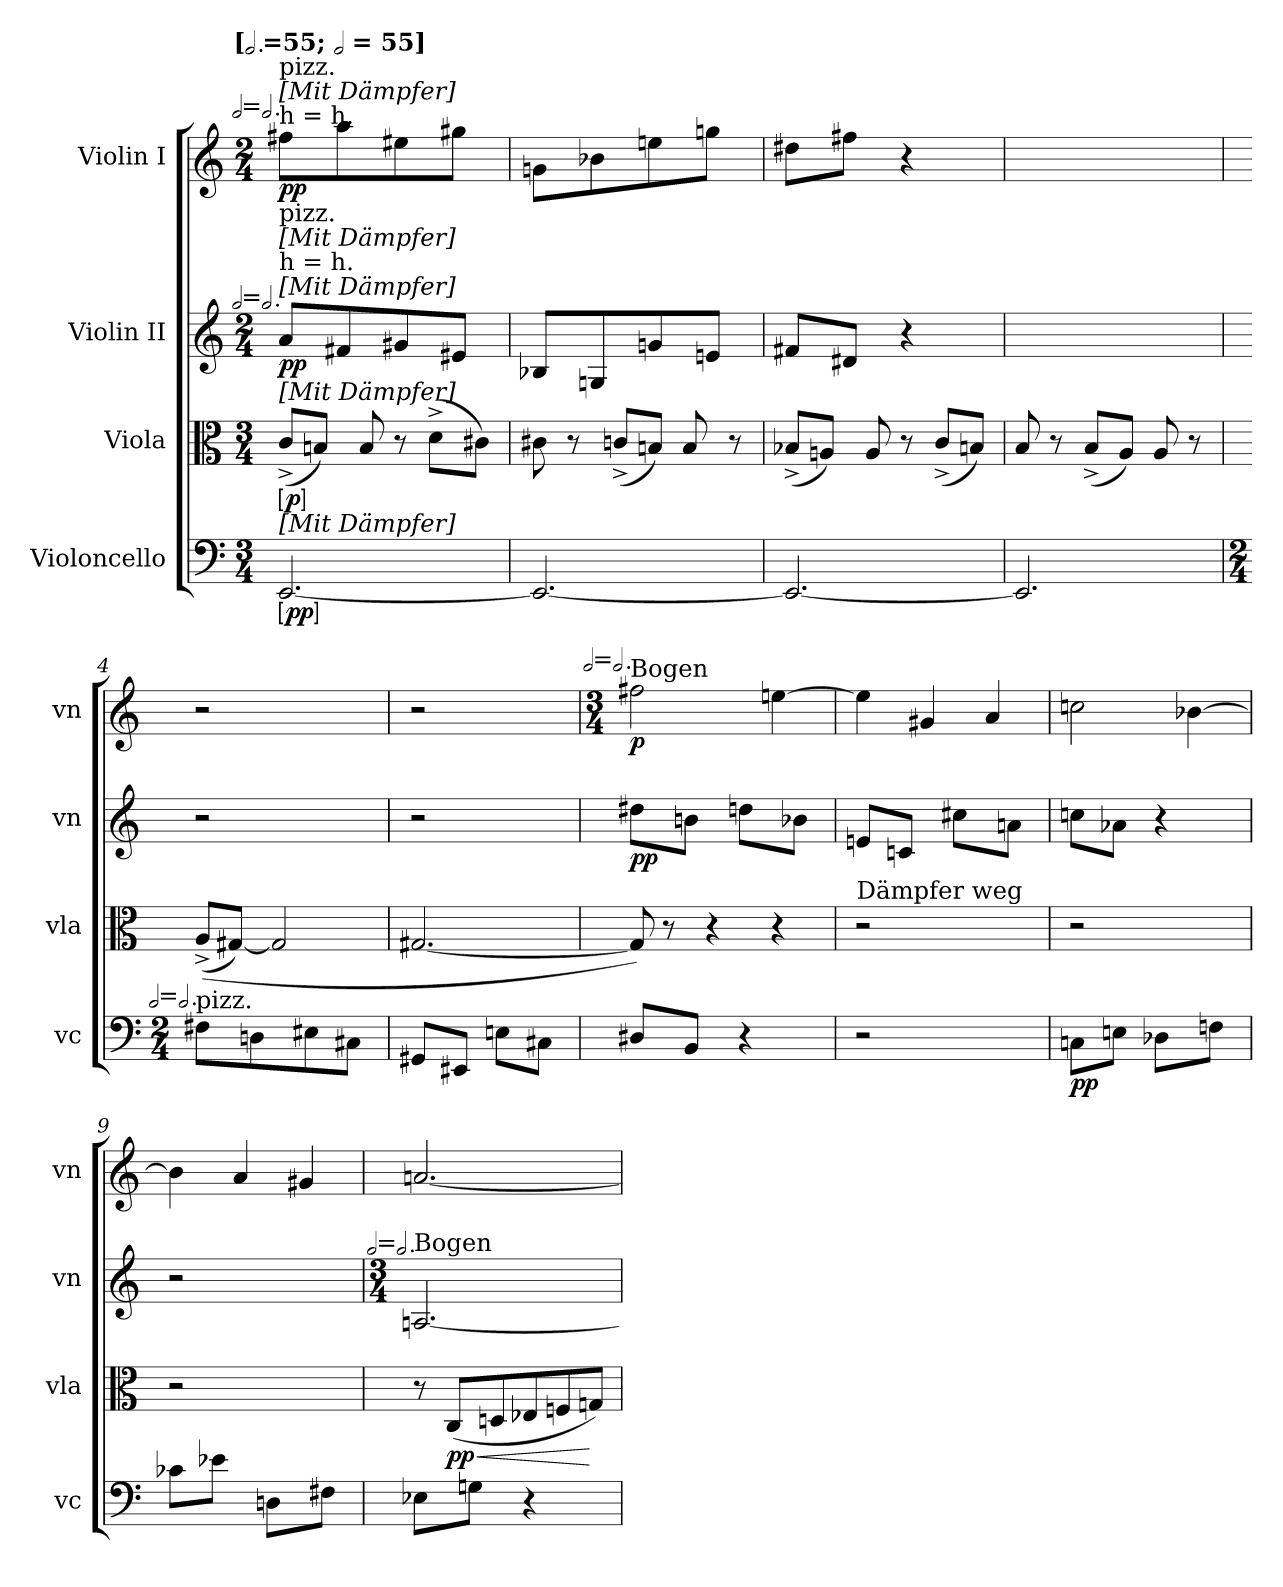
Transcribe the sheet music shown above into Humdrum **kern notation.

**kern	**dynam	**kern	**dynam	**kern	**dynam	**kern	**dynam
*part4	*part4	*part3	*part3	*part2	*part2	*part1	*part1
*staff4	*staff4	*staff3	*staff3	*staff2	*staff2	*staff1	*staff1
*I"Violoncello	*	*I"Viola	*	*I"Violin II	*	*I"Violin I	*
*I'vc	*	*I'vla	*	*I'vn	*	*I'vn	*
*clefF4	*	*clefC3	*	*clefG2	*	*clefG2	*
*k[]	*	*k[]	*	*k[]	*	*k[]	*
*C:	*	*C:	*	*C:	*	*C:	*
!!LO:TX:omd:t=[[half-dot]=55; [half] = 55]
*M3/4	*	*M3/4	*	*M2/4	*	*M2/4	*
*MM165	*	*MM165	*	*MM165	*	*MM165	*
*	*	*	*	*Xtuplet	*	*Xtuplet	*
=	=	=	=	=	=	=	=
!	!	!	!	!	!	!LO:TX:a:t=h = h.	!
!	!	!	!	!	!	!LO:TX:a:t=[Mit Dämpfer]	!
!	!	!	!	!	!	!LO:TX:a:t=pizz.	!
!	!	!	!	!	!	!LO:TX:a:rj:t=[half]=[half-dot]	!
!	!	!	!	!LO:TX:a:t=[Mit Dämpfer]	!	!	!
!	!	!	!	!LO:TX:a:t=h = h.	!	!	!
!	!	!	!	!LO:TX:a:t=[Mit Dämpfer]	!	!	!
!	!	!	!	!LO:TX:a:t=pizz.	!	!	!
!	!	!	!	!LO:TX:a:rj:t=[half]=[half-dot]	!	!	!
!	!	!LO:TX:a:t=[Mit Dämpfer]	!	!	!	!	!
!LO:TX:a:t=[Mit Dämpfer]	!	!	!	!	!	!	!
!	!LO:DY:ed=brack	!	!LO:DY:ed=brack	!	!	!	!
[2.EE	pp	(8c^L	p	16%3aL	pp	16%3ff#XL	pp
.	.	8BnJ)	.	.	.	.	.
.	.	.	.	16%3f#X	.	16%3aa	.
.	.	8B	.	.	.	.	.
.	.	8r	.	16%3g#X	.	16%3ee#X	.
.	.	(8d^L	.	.	.	.	.
.	.	.	.	16%3e#XJ	.	16%3gg#XJ	.
.	.	8c#XJ)	.	.	.	.	.
=1	=1	=1	=1	=1	=1	=1	=1
2.EE_	.	8c#X	.	16%3B-XL	.	16%3gnL	.
.	.	8r	.	.	.	.	.
.	.	.	.	16%3Gn	.	16%3b-X	.
.	.	(8cn^L	.	.	.	.	.
.	.	8BnJ)	.	16%3gn	.	16%3een	.
.	.	8B	.	.	.	.	.
.	.	.	.	16%3enJ	.	16%3ggnJ	.
.	.	8r	.	.	.	.	.
=2	=2	=2	=2	=2	=2	=2	=2
2.EE_	.	(8B-X^L	.	16%3f#XL	.	16%3dd#XL	.
.	.	8AnJ)	.	.	.	.	.
.	.	.	.	16%3d#XJ	.	16%3ff#XJ	.
.	.	8A	.	.	.	.	.
.	.	8r	.	8%3r	.	8%3r	.
.	.	(8c^L	.	.	.	.	.
.	.	8BnJ)	.	.	.	.	.
=3	=3	=3	=3	=3	=3	=3	=3
2.EE]	.	8B	.	4%3r	.	4%3r	.
.	.	8r	.	.	.	.	.
.	.	(8B^L	.	.	.	.	.
.	.	8AJ)	.	.	.	.	.
.	.	8A	.	.	.	.	.
.	.	8r	.	.	.	.	.
=4	=4	=4	=4	=4	=4	=4	=4
*M2/4	*	*	*	*	*	*	*
*Xtuplet	*	*	*	*	*	*	*
!LO:TX:a:rj:t=[half]=[half-dot]	!	!	!	!	!	!	!
!LO:TX:a:t=pizz.	!	!	!	!	!	!	!
16%3F#XL	.	((8A^L	.	4%3r	.	4%3r	.
.	.	[8G#XJ)	.	.	.	.	.
16%3Dn	.	.	.	.	.	.	.
.	.	2G#]	.	.	.	.	.
16%3E#X	.	.	.	.	.	.	.
16%3C#XJ	.	.	.	.	.	.	.
=5	=5	=5	=5	=5	=5	=5	=5
16%3GG#XL	.	[2.G#X	.	4%3r	.	4%3r	.
16%3EE#XJ	.	.	.	.	.	.	.
16%3EnL	.	.	.	.	.	.	.
16%3C#XJ	.	.	.	.	.	.	.
=6	=6	=6	=6	=6	=6	=6	=6
*	*	*	*	*	*	*M3/4	*
!	!	!	!	!	!	!LO:TX:a:t=Bogen	!
!	!	!	!	!	!	!LO:TX:a:rj:t=[half]=[half-dot]	!
16%3D#XL	.	8G#])	.	16%3dd#XL	pp	2ff#X	p
.	.	8r	.	.	.	.	.
16%3BBJ	.	.	.	16%3bnJ	.	.	.
.	.	4r	.	.	.	.	.
8%3r	.	.	.	16%3ddnL	.	.	.
.	.	4r	.	.	.	[4een	.
.	.	.	.	16%3b-XJ	.	.	.
=7	=7	=7	=7	=7	=7	=7	=7
*	*	*Xtuplet	*	*	*	*	*
!	!	!LO:TX:a:t=Dämpfer weg	!	!	!	!	!
4%3r	.	4%3r	.	16%3enL	.	4ee]	.
.	.	.	.	16%3cnJ	.	.	.
.	.	.	.	.	.	4g#X	.
.	.	.	.	16%3cc#XL	.	.	.
.	.	.	.	.	.	4a	.
.	.	.	.	16%3anJ	.	.	.
=8	=8	=8	=8	=8	=8	=8	=8
16%3CnL	pp	4%3r	.	16%3ccnL	.	2ccn	.
16%3EnJ	.	.	.	16%3a-XJ	.	.	.
16%3D-XL	.	.	.	8%3r	.	.	.
.	.	.	.	.	.	[4b-X	.
16%3FnJ	.	.	.	.	.	.	.
=9	=9	=9	=9	=9	=9	=9	=9
16%3c-XL	.	4%3r	.	4%3r	.	4b-]	.
16%3e-XJ	.	.	.	.	.	.	.
.	.	.	.	.	.	4a	.
16%3DnL	.	.	.	.	.	.	.
.	.	.	.	.	.	4g#X	.
16%3F#XJ	.	.	.	.	.	.	.
=10	=10	=10	=10	=10	=10	=10	=10
*	*	*	*	*M3/4	*	*	*
!	!	!	!	!LO:TX:a:t=Bogen	!	!	!
!	!	!	!	!LO:TX:a:rj:t=[half]=[half-dot]	!	!	!
16%3E-XL	.	8r	.	[2.An	.	[2.an	.
!	!	!	!LO:HP:b	!	!	!	!
.	.	(8CL	< pp	.	.	.	.
16%3GnJ	.	.	.	.	.	.	.
.	.	8Dn	.	.	.	.	.
8%3r	.	8E-X	.	.	.	.	.
.	.	8Fn	.	.	.	.	.
.	.	8GnJ)	[	.	.	.	.
=	=	=	=	=	=	=	=
*-	*-	*-	*-	*-	*-	*-	*-
